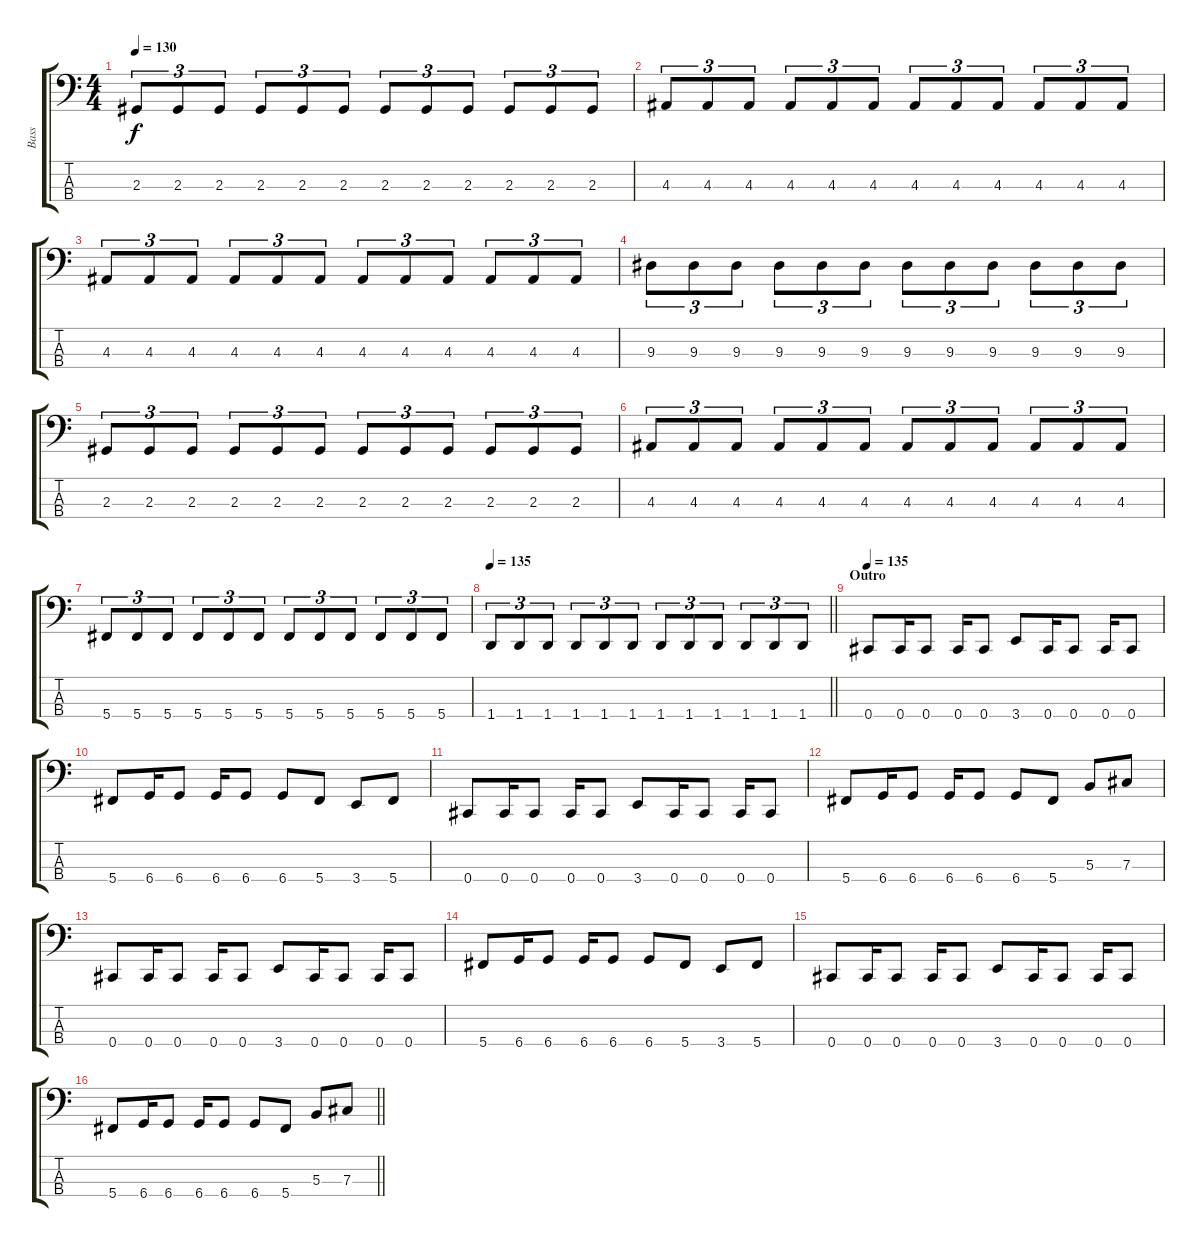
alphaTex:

\track ("Bass" "Bass") {instrument electricbassfinger}
\staff {score tabs}
\tuning (E2 B1 Gb1 Db1) {hide}
\ts (4 4)
\tempo 130
\clef f4
\ks c
2.3.8{tu (3 2) dy f} 2.3.8{tu (3 2)} 2.3.8{tu (3 2)} 2.3.8{tu (3 2)} 2.3.8{tu (3 2)} 2.3.8{tu (3 2)} 2.3.8{tu (3 2)} 2.3.8{tu (3 2)} 2.3.8{tu (3 2)} 2.3.8{tu (3 2)} 2.3.8{tu (3 2)} 2.3.8{tu (3 2)} |
4.3.8{tu (3 2)} 4.3.8{tu (3 2)} 4.3.8{tu (3 2)} 4.3.8{tu (3 2)} 4.3.8{tu (3 2)} 4.3.8{tu (3 2)} 4.3.8{tu (3 2)} 4.3.8{tu (3 2)} 4.3.8{tu (3 2)} 4.3.8{tu (3 2)} 4.3.8{tu (3 2)} 4.3.8{tu (3 2)} |
4.3.8{tu (3 2)} 4.3.8{tu (3 2)} 4.3.8{tu (3 2)} 4.3.8{tu (3 2)} 4.3.8{tu (3 2)} 4.3.8{tu (3 2)} 4.3.8{tu (3 2)} 4.3.8{tu (3 2)} 4.3.8{tu (3 2)} 4.3.8{tu (3 2)} 4.3.8{tu (3 2)} 4.3.8{tu (3 2)} |
9.3.8{tu (3 2)} 9.3.8{tu (3 2)} 9.3.8{tu (3 2)} 9.3.8{tu (3 2)} 9.3.8{tu (3 2)} 9.3.8{tu (3 2)} 9.3.8{tu (3 2)} 9.3.8{tu (3 2)} 9.3.8{tu (3 2)} 9.3.8{tu (3 2)} 9.3.8{tu (3 2)} 9.3.8{tu (3 2)} |
2.3.8{tu (3 2)} 2.3.8{tu (3 2)} 2.3.8{tu (3 2)} 2.3.8{tu (3 2)} 2.3.8{tu (3 2)} 2.3.8{tu (3 2)} 2.3.8{tu (3 2)} 2.3.8{tu (3 2)} 2.3.8{tu (3 2)} 2.3.8{tu (3 2)} 2.3.8{tu (3 2)} 2.3.8{tu (3 2)} |
4.3.8{tu (3 2)} 4.3.8{tu (3 2)} 4.3.8{tu (3 2)} 4.3.8{tu (3 2)} 4.3.8{tu (3 2)} 4.3.8{tu (3 2)} 4.3.8{tu (3 2)} 4.3.8{tu (3 2)} 4.3.8{tu (3 2)} 4.3.8{tu (3 2)} 4.3.8{tu (3 2)} 4.3.8{tu (3 2)} |
5.4.8{tu (3 2)} 5.4.8{tu (3 2)} 5.4.8{tu (3 2)} 5.4.8{tu (3 2)} 5.4.8{tu (3 2)} 5.4.8{tu (3 2)} 5.4.8{tu (3 2)} 5.4.8{tu (3 2)} 5.4.8{tu (3 2)} 5.4.8{tu (3 2)} 5.4.8{tu (3 2)} 5.4.8{tu (3 2)} |
\tempo 135
\barLineRight lightlight
1.4.8{tu (3 2)} 1.4.8{tu (3 2)} 1.4.8{tu (3 2)} 1.4.8{tu (3 2)} 1.4.8{tu (3 2)} 1.4.8{tu (3 2)} 1.4.8{tu (3 2)} 1.4.8{tu (3 2)} 1.4.8{tu (3 2)} 1.4.8{tu (3 2)} 1.4.8{tu (3 2)} 1.4.8{tu (3 2)} |
\section ("" "Outro")
\tempo 135
0.4.8 0.4.16 0.4.8 0.4.16 0.4.8 3.4.8 0.4.16 0.4.8 0.4.16 0.4.8 |
5.4.8 6.4.16 6.4.8 6.4.16 6.4.8 6.4.8 5.4.8 3.4.8 5.4.8 |
0.4.8 0.4.16 0.4.8 0.4.16 0.4.8 3.4.8 0.4.16 0.4.8 0.4.16 0.4.8 |
5.4.8 6.4.16 6.4.8 6.4.16 6.4.8 6.4.8 5.4.8 5.3.8 7.3.8 |
0.4.8 0.4.16 0.4.8 0.4.16 0.4.8 3.4.8 0.4.16 0.4.8 0.4.16 0.4.8 |
5.4.8 6.4.16 6.4.8 6.4.16 6.4.8 6.4.8 5.4.8 3.4.8 5.4.8 |
0.4.8 0.4.16 0.4.8 0.4.16 0.4.8 3.4.8 0.4.16 0.4.8 0.4.16 0.4.8 |
\barLineRight lightlight
5.4.8 6.4.16 6.4.8 6.4.16 6.4.8 6.4.8 5.4.8 5.3.8 7.3.8
